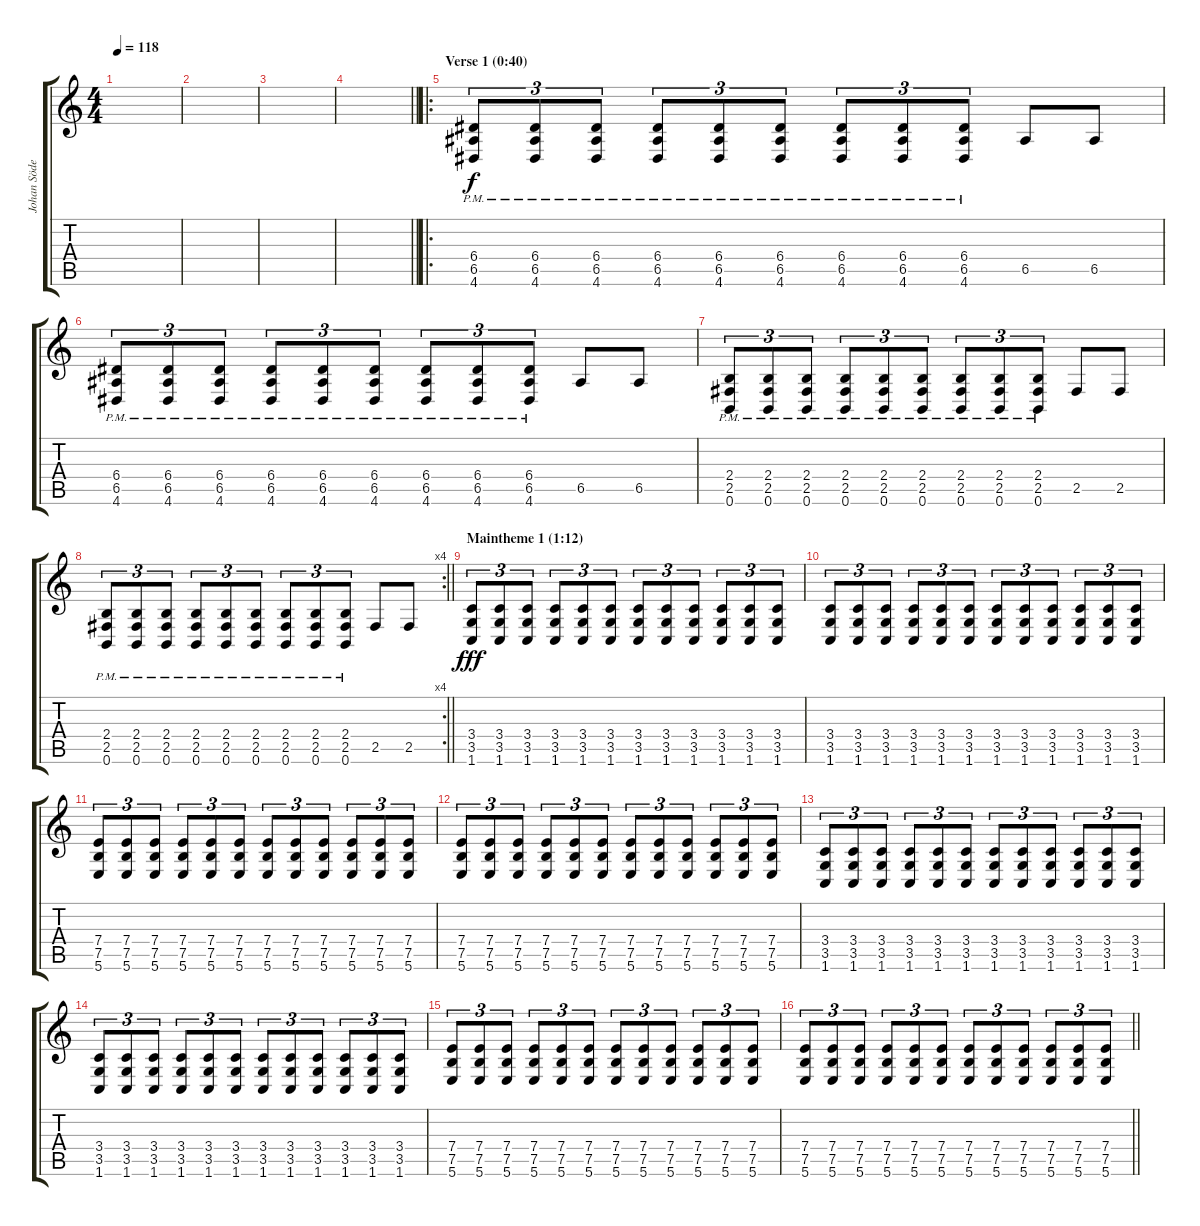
\track ("Johan Söderberg" "Johan Söde") {instrument distortionguitar}
\staff {score tabs}
\tuning (B3 Gb3 D3 A2 E2 B1) {hide}
\ts (4 4)
\tempo 118
\clef g2
\ks c
|
|
|
\barLineRight lightlight
|
\ro
\section ("" "Verse 1 (0:40)")
(6.4{pm} 6.5{pm} 4.6{pm}).8{tu (3 2)} (6.4{pm} 6.5{pm} 4.6{pm}).8{tu (3 2)} (6.4{pm} 6.5{pm} 4.6{pm}).8{tu (3 2)} (6.4{pm} 6.5{pm} 4.6{pm}).8{tu (3 2)} (6.4{pm} 6.5{pm} 4.6{pm}).8{tu (3 2)} (6.4{pm} 6.5{pm} 4.6{pm}).8{tu (3 2)} (6.4{pm} 6.5{pm} 4.6{pm}).8{tu (3 2)} (6.4{pm} 6.5{pm} 4.6{pm}).8{tu (3 2)} (6.4{pm} 6.5{pm} 4.6{pm}).8{tu (3 2)} 6.5.8 6.5.8 |
(6.4{pm} 6.5{pm} 4.6{pm}).8{tu (3 2)} (6.4{pm} 6.5{pm} 4.6{pm}).8{tu (3 2)} (6.4{pm} 6.5{pm} 4.6{pm}).8{tu (3 2)} (6.4{pm} 6.5{pm} 4.6{pm}).8{tu (3 2)} (6.4{pm} 6.5{pm} 4.6{pm}).8{tu (3 2)} (6.4{pm} 6.5{pm} 4.6{pm}).8{tu (3 2)} (6.4{pm} 6.5{pm} 4.6{pm}).8{tu (3 2)} (6.4{pm} 6.5{pm} 4.6{pm}).8{tu (3 2)} (6.4{pm} 6.5{pm} 4.6{pm}).8{tu (3 2)} 6.5.8 6.5.8 |
(2.4{pm} 2.5{pm} 0.6{pm}).8{tu (3 2)} (2.4{pm} 2.5{pm} 0.6{pm}).8{tu (3 2)} (2.4{pm} 2.5{pm} 0.6{pm}).8{tu (3 2)} (2.4{pm} 2.5{pm} 0.6{pm}).8{tu (3 2)} (2.4{pm} 2.5{pm} 0.6{pm}).8{tu (3 2)} (2.4{pm} 2.5{pm} 0.6{pm}).8{tu (3 2)} (2.4{pm} 2.5{pm} 0.6{pm}).8{tu (3 2)} (2.4{pm} 2.5{pm} 0.6{pm}).8{tu (3 2)} (2.4{pm} 2.5{pm} 0.6{pm}).8{tu (3 2)} 2.5.8 2.5.8 |
\rc 4
\barLineRight lightlight
(2.4{pm} 2.5{pm} 0.6{pm}).8{tu (3 2)} (2.4{pm} 2.5{pm} 0.6{pm}).8{tu (3 2)} (2.4{pm} 2.5{pm} 0.6{pm}).8{tu (3 2)} (2.4{pm} 2.5{pm} 0.6{pm}).8{tu (3 2)} (2.4{pm} 2.5{pm} 0.6{pm}).8{tu (3 2)} (2.4{pm} 2.5{pm} 0.6{pm}).8{tu (3 2)} (2.4{pm} 2.5{pm} 0.6{pm}).8{tu (3 2)} (2.4{pm} 2.5{pm} 0.6{pm}).8{tu (3 2)} (2.4{pm} 2.5{pm} 0.6{pm}).8{tu (3 2)} 2.5.8 2.5.8 |
\section ("" "Maintheme 1 (1:12)")
(3.4 3.5 1.6).8{tu (3 2) dy fff} (3.4 3.5 1.6).8{tu (3 2)} (3.4 3.5 1.6).8{tu (3 2)} (3.4 3.5 1.6).8{tu (3 2)} (3.4 3.5 1.6).8{tu (3 2)} (3.4 3.5 1.6).8{tu (3 2)} (3.4 3.5 1.6).8{tu (3 2)} (3.4 3.5 1.6).8{tu (3 2)} (3.4 3.5 1.6).8{tu (3 2)} (3.4 3.5 1.6).8{tu (3 2)} (3.4 3.5 1.6).8{tu (3 2)} (3.4 3.5 1.6).8{tu (3 2)} |
(3.4 3.5 1.6).8{tu (3 2)} (3.4 3.5 1.6).8{tu (3 2)} (3.4 3.5 1.6).8{tu (3 2)} (3.4 3.5 1.6).8{tu (3 2)} (3.4 3.5 1.6).8{tu (3 2)} (3.4 3.5 1.6).8{tu (3 2)} (3.4 3.5 1.6).8{tu (3 2)} (3.4 3.5 1.6).8{tu (3 2)} (3.4 3.5 1.6).8{tu (3 2)} (3.4 3.5 1.6).8{tu (3 2)} (3.4 3.5 1.6).8{tu (3 2)} (3.4 3.5 1.6).8{tu (3 2)} |
(7.4 7.5 5.6).8{tu (3 2)} (7.4 7.5 5.6).8{tu (3 2)} (7.4 7.5 5.6).8{tu (3 2)} (7.4 7.5 5.6).8{tu (3 2)} (7.4 7.5 5.6).8{tu (3 2)} (7.4 7.5 5.6).8{tu (3 2)} (7.4 7.5 5.6).8{tu (3 2)} (7.4 7.5 5.6).8{tu (3 2)} (7.4 7.5 5.6).8{tu (3 2)} (7.4 7.5 5.6).8{tu (3 2)} (7.4 7.5 5.6).8{tu (3 2)} (7.4 7.5 5.6).8{tu (3 2)} |
(7.4 7.5 5.6).8{tu (3 2)} (7.4 7.5 5.6).8{tu (3 2)} (7.4 7.5 5.6).8{tu (3 2)} (7.4 7.5 5.6).8{tu (3 2)} (7.4 7.5 5.6).8{tu (3 2)} (7.4 7.5 5.6).8{tu (3 2)} (7.4 7.5 5.6).8{tu (3 2)} (7.4 7.5 5.6).8{tu (3 2)} (7.4 7.5 5.6).8{tu (3 2)} (7.4 7.5 5.6).8{tu (3 2)} (7.4 7.5 5.6).8{tu (3 2)} (7.4 7.5 5.6).8{tu (3 2)} |
(3.4 3.5 1.6).8{tu (3 2)} (3.4 3.5 1.6).8{tu (3 2)} (3.4 3.5 1.6).8{tu (3 2)} (3.4 3.5 1.6).8{tu (3 2)} (3.4 3.5 1.6).8{tu (3 2)} (3.4 3.5 1.6).8{tu (3 2)} (3.4 3.5 1.6).8{tu (3 2)} (3.4 3.5 1.6).8{tu (3 2)} (3.4 3.5 1.6).8{tu (3 2)} (3.4 3.5 1.6).8{tu (3 2)} (3.4 3.5 1.6).8{tu (3 2)} (3.4 3.5 1.6).8{tu (3 2)} |
(3.4 3.5 1.6).8{tu (3 2)} (3.4 3.5 1.6).8{tu (3 2)} (3.4 3.5 1.6).8{tu (3 2)} (3.4 3.5 1.6).8{tu (3 2)} (3.4 3.5 1.6).8{tu (3 2)} (3.4 3.5 1.6).8{tu (3 2)} (3.4 3.5 1.6).8{tu (3 2)} (3.4 3.5 1.6).8{tu (3 2)} (3.4 3.5 1.6).8{tu (3 2)} (3.4 3.5 1.6).8{tu (3 2)} (3.4 3.5 1.6).8{tu (3 2)} (3.4 3.5 1.6).8{tu (3 2)} |
(7.4 7.5 5.6).8{tu (3 2)} (7.4 7.5 5.6).8{tu (3 2)} (7.4 7.5 5.6).8{tu (3 2)} (7.4 7.5 5.6).8{tu (3 2)} (7.4 7.5 5.6).8{tu (3 2)} (7.4 7.5 5.6).8{tu (3 2)} (7.4 7.5 5.6).8{tu (3 2)} (7.4 7.5 5.6).8{tu (3 2)} (7.4 7.5 5.6).8{tu (3 2)} (7.4 7.5 5.6).8{tu (3 2)} (7.4 7.5 5.6).8{tu (3 2)} (7.4 7.5 5.6).8{tu (3 2)} |
\barLineRight lightlight
(7.4 7.5 5.6).8{tu (3 2)} (7.4 7.5 5.6).8{tu (3 2)} (7.4 7.5 5.6).8{tu (3 2)} (7.4 7.5 5.6).8{tu (3 2)} (7.4 7.5 5.6).8{tu (3 2)} (7.4 7.5 5.6).8{tu (3 2)} (7.4 7.5 5.6).8{tu (3 2)} (7.4 7.5 5.6).8{tu (3 2)} (7.4 7.5 5.6).8{tu (3 2)} (7.4 7.5 5.6).8{tu (3 2)} (7.4 7.5 5.6).8{tu (3 2)} (7.4 7.5 5.6).8{tu (3 2)}
